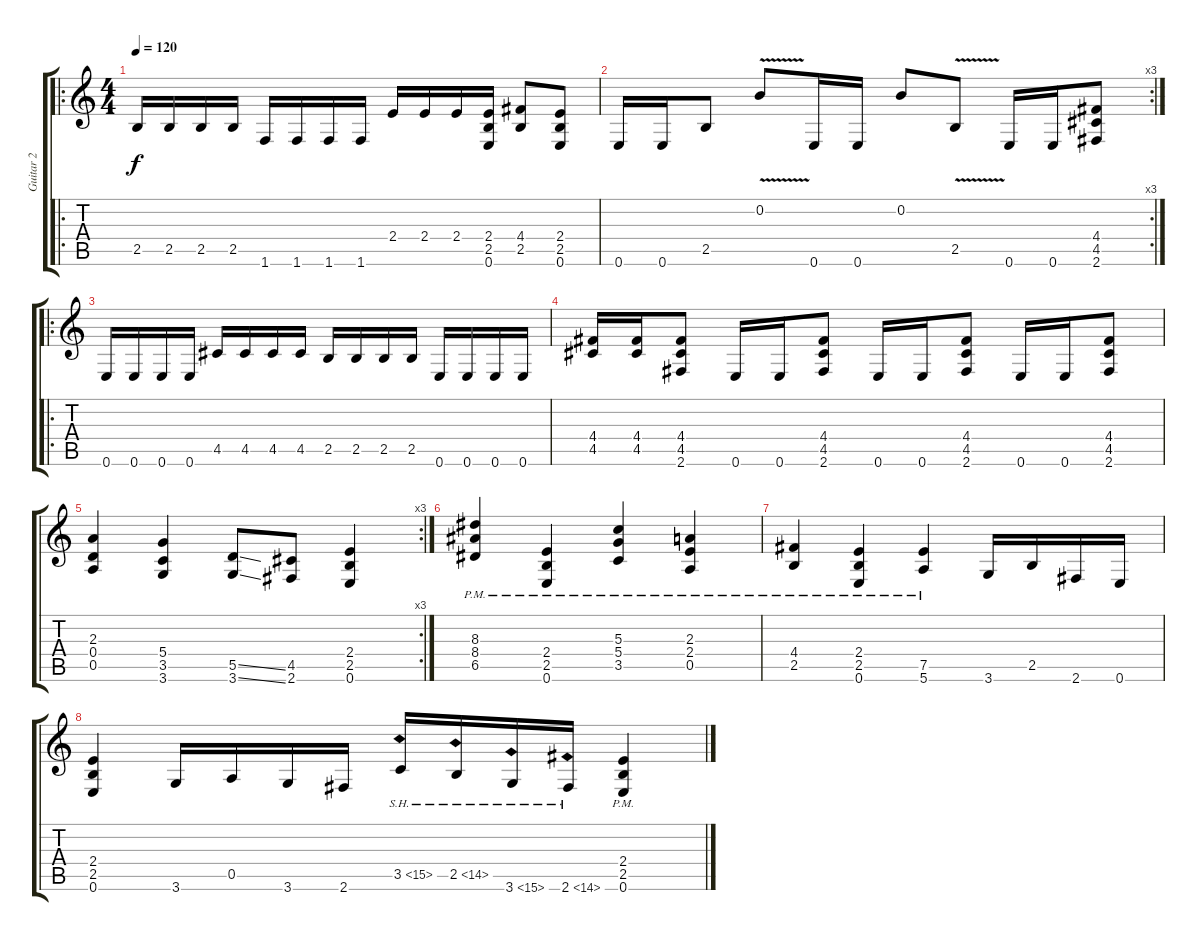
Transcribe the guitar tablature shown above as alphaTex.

\track ("Guitar 2" "Guitar 2") {instrument distortionguitar}
\staff {score tabs}
\tuning (E4 B3 G3 D3 A2 E2) {hide}
\ro
\ts (4 4)
\tempo 120
\clef g2
\ks c
2.5.16{dy f} 2.5.16 2.5.16 2.5.16 1.6.16 1.6.16 1.6.16 1.6.16 2.4.16 2.4.16 2.4.16 (2.4 2.5 0.6).16 (4.4 2.5).8 (2.4 2.5 0.6).8 |
\rc 3
0.6.16 0.6.16 2.5.8 0.2{v}.8 0.6.16 0.6.16 0.2.8 2.5{v}.8 0.6.16 0.6.16 (4.4 4.5 2.6).8 |
\ro
0.6.16 0.6.16 0.6.16 0.6.16 4.5.16 4.5.16 4.5.16 4.5.16 2.5.16 2.5.16 2.5.16 2.5.16 0.6.16 0.6.16 0.6.16 0.6.16 |
(4.4 4.5).16 (4.4 4.5).16 (4.4 4.5 2.6).8 0.6.16 0.6.16 (4.4 4.5 2.6).8 0.6.16 0.6.16 (4.4 4.5 2.6).8 0.6.16 0.6.16 (4.4 4.5 2.6).8 |
\rc 3
(2.3 0.4 0.5).4 (5.4 3.5 3.6).4 (5.5{ss} 3.6{ss}).8 (4.5 2.6).8 (2.4 2.5 0.6).4 |
(8.3{pm} 8.4{pm} 6.5{pm}).4 (2.4{pm} 2.5{pm} 0.6{pm}).4 (5.3{pm} 5.4{pm} 3.5{pm}).4 (2.3{pm} 2.4{pm} 0.5{pm}).4 |
(4.4{pm} 2.5{pm}).4 (2.4{pm} 2.5{pm} 0.6{pm}).4 (7.5{pm} 5.6{pm}).4 3.6.16 2.5.16 2.6.16 0.6.16 |
(2.4 2.5 0.6).4 3.6.16 0.5.16 3.6.16 2.6.16 3.5{sh 12}.16 2.5{sh 12}.16 3.6{sh 12}.16 2.6{sh 12}.16 (2.4{pm} 2.5{pm} 0.6{pm}).4
